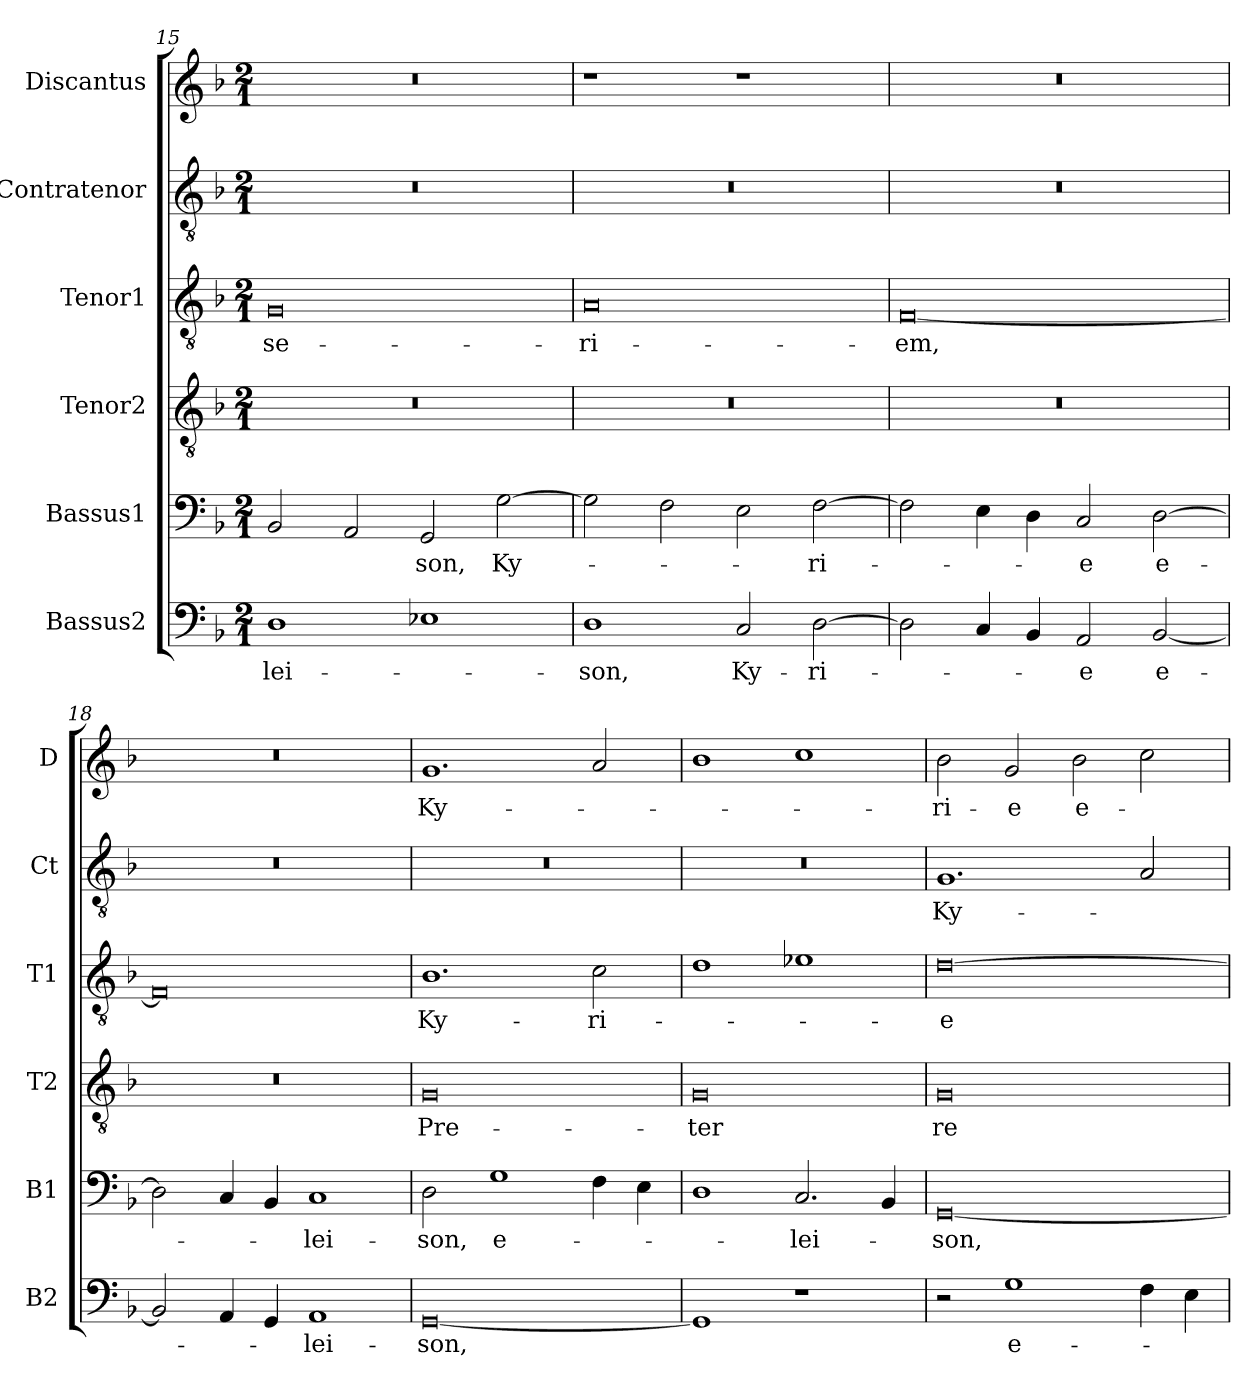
**kern	**text	**kern	**text	**kern	**text	**kern	**text	**kern	**text	**kern	**text
*part6	*part6	*part5	*part5	*part4	*part4	*part3	*part3	*part2	*part2	*part1	*part1
*staff6	*staff6	*staff5	*staff5	*staff4	*staff4	*staff3	*staff3	*staff2	*staff2	*staff1	*staff1
*I"Bassus2	*	*I"Bassus1	*	*I"Tenor2	*	*I"Tenor1	*	*I"Contratenor	*	*I"Discantus	*
*I'B2	*	*I'B1	*	*I'T2	*	*I'T1	*	*I'Ct	*	*I'D	*
*clefF4	*	*clefF4	*	*clefGv2	*	*clefGv2	*	*clefGv2	*	*clefG2	*
*k[b-]	*	*k[b-]	*	*k[b-]	*	*k[b-]	*	*k[b-]	*	*k[b-]	*
*M2/1	*	*M2/1	*	*M2/1	*	*M2/1	*	*M2/1	*	*M2/1	*
=15	=15	=15	=15	=15	=15	=15	=15	=15	=15	=15	=15
1D	-lei-	2BB-	.	0r	.	0G	se-	0r	.	0r	.
.	.	2AA	.	.	.	.	.	.	.	.	.
1E-X	.	2GG	-son,	.	.	.	.	.	.	.	.
.	.	[2G	Ky-	.	.	.	.	.	.	.	.
=16	=16	=16	=16	=16	=16	=16	=16	=16	=16	=16	=16
1D	-son,	2G]	.	0r	.	0A	-ri-	0r	.	1r	.
.	.	2F	.	.	.	.	.	.	.	.	.
2C	Ky-	2E	.	.	.	.	.	.	.	1r	.
[2D	-ri-	[2F	-ri-	.	.	.	.	.	.	.	.
=17	=17	=17	=17	=17	=17	=17	=17	=17	=17	=17	=17
2D]	.	2F]	.	0r	.	[0F	-em,	0r	.	0r	.
4C	.	4E	.	.	.	.	.	.	.	.	.
4BB-	.	4D	.	.	.	.	.	.	.	.	.
2AA	-e	2C	-e	.	.	.	.	.	.	.	.
[2BB-	e-	[2D	e-	.	.	.	.	.	.	.	.
=18	=18	=18	=18	=18	=18	=18	=18	=18	=18	=18	=18
2BB-]	.	2D]	.	0r	.	0F]	.	0r	.	0r	.
4AA	.	4C	.	.	.	.	.	.	.	.	.
4GG	.	4BB-	.	.	.	.	.	.	.	.	.
1AA	-lei-	1C	-lei-	.	.	.	.	.	.	.	.
=19	=19	=19	=19	=19	=19	=19	=19	=19	=19	=19	=19
[0GG	-son,	2D	-son,	0G	-Pre-	1.B-	Ky-	0r	.	1.g	Ky-
.	.	1G	e-	.	.	.	.	.	.	.	.
.	.	4F	.	.	.	2c	-ri-	.	.	2a	.
.	.	4E	.	.	.	.	.	.	.	.	.
=20	=20	=20	=20	=20	=20	=20	=20	=20	=20	=20	=20
1GG]	.	1D	.	0G	-ter	1d	.	0r	.	1b-	.
1r	.	2.C	-lei-	.	.	1e-X	.	.	.	1cc	.
.	.	4BB-	.	.	.	.	.	.	.	.	.
=21	=21	=21	=21	=21	=21	=21	=21	=21	=21	=21	=21
2r	.	[0GG	-son,	0G	re-	[0d	-e	1.G	Ky-	2b-	-ri-
1G	e-	.	.	.	.	.	.	.	.	2g	-e
.	.	.	.	.	.	.	.	.	.	2b-	e-
4F	.	.	.	.	.	.	.	2A	.	2cc	.
4E	.	.	.	.	.	.	.	.	.	.	.
=	=	=	=	=	=	=	=	=	=	=	=
*-	*-	*-	*-	*-	*-	*-	*-	*-	*-	*-	*-
